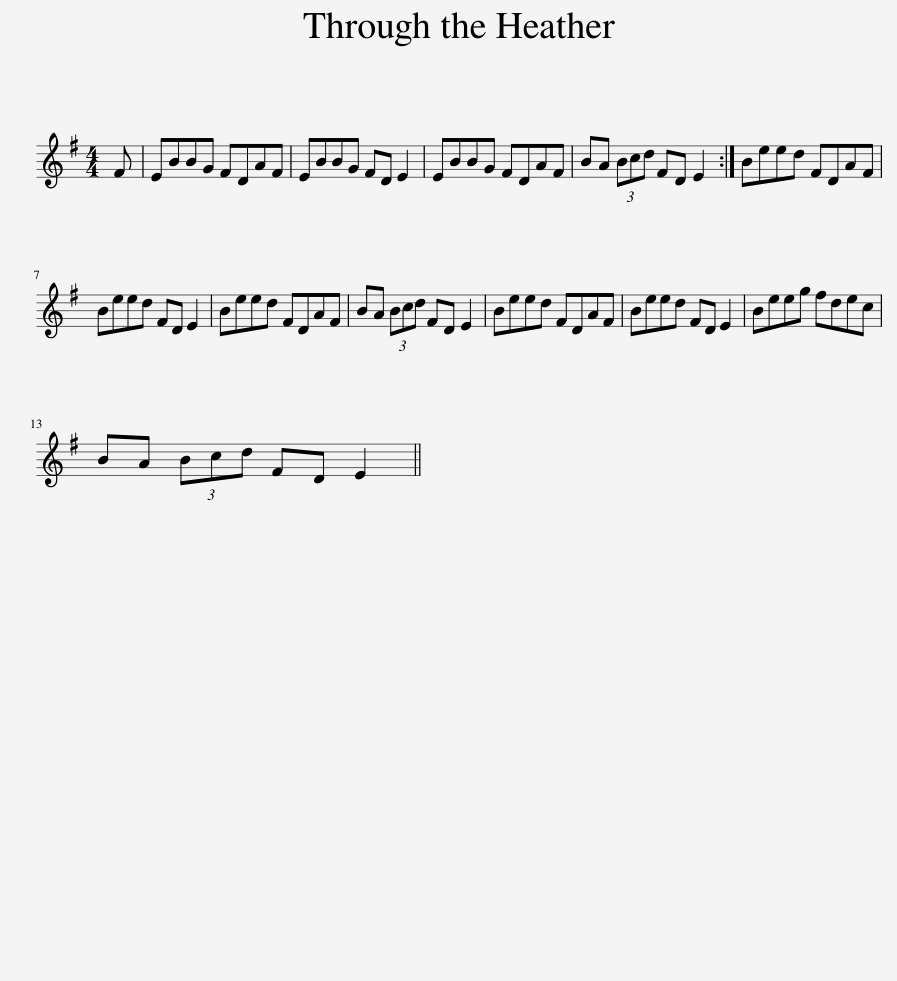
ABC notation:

X:1
L:1/8
M:4/4
I:linebreak $
K:Emin
V:1 treble
V:1
 F | EBBG FDAF | EBBG FD E2 | EBBG FDAF | BA (3Bcd FD E2 :| %5
 Beed FDAF |$ Beed FD E2 | Beed FDAF | BA (3Bcd FD E2 | Beed FDAF | %10
 Beed FD E2 | Beeg fdec |$ BA (3Bcd FD E2 || %13
